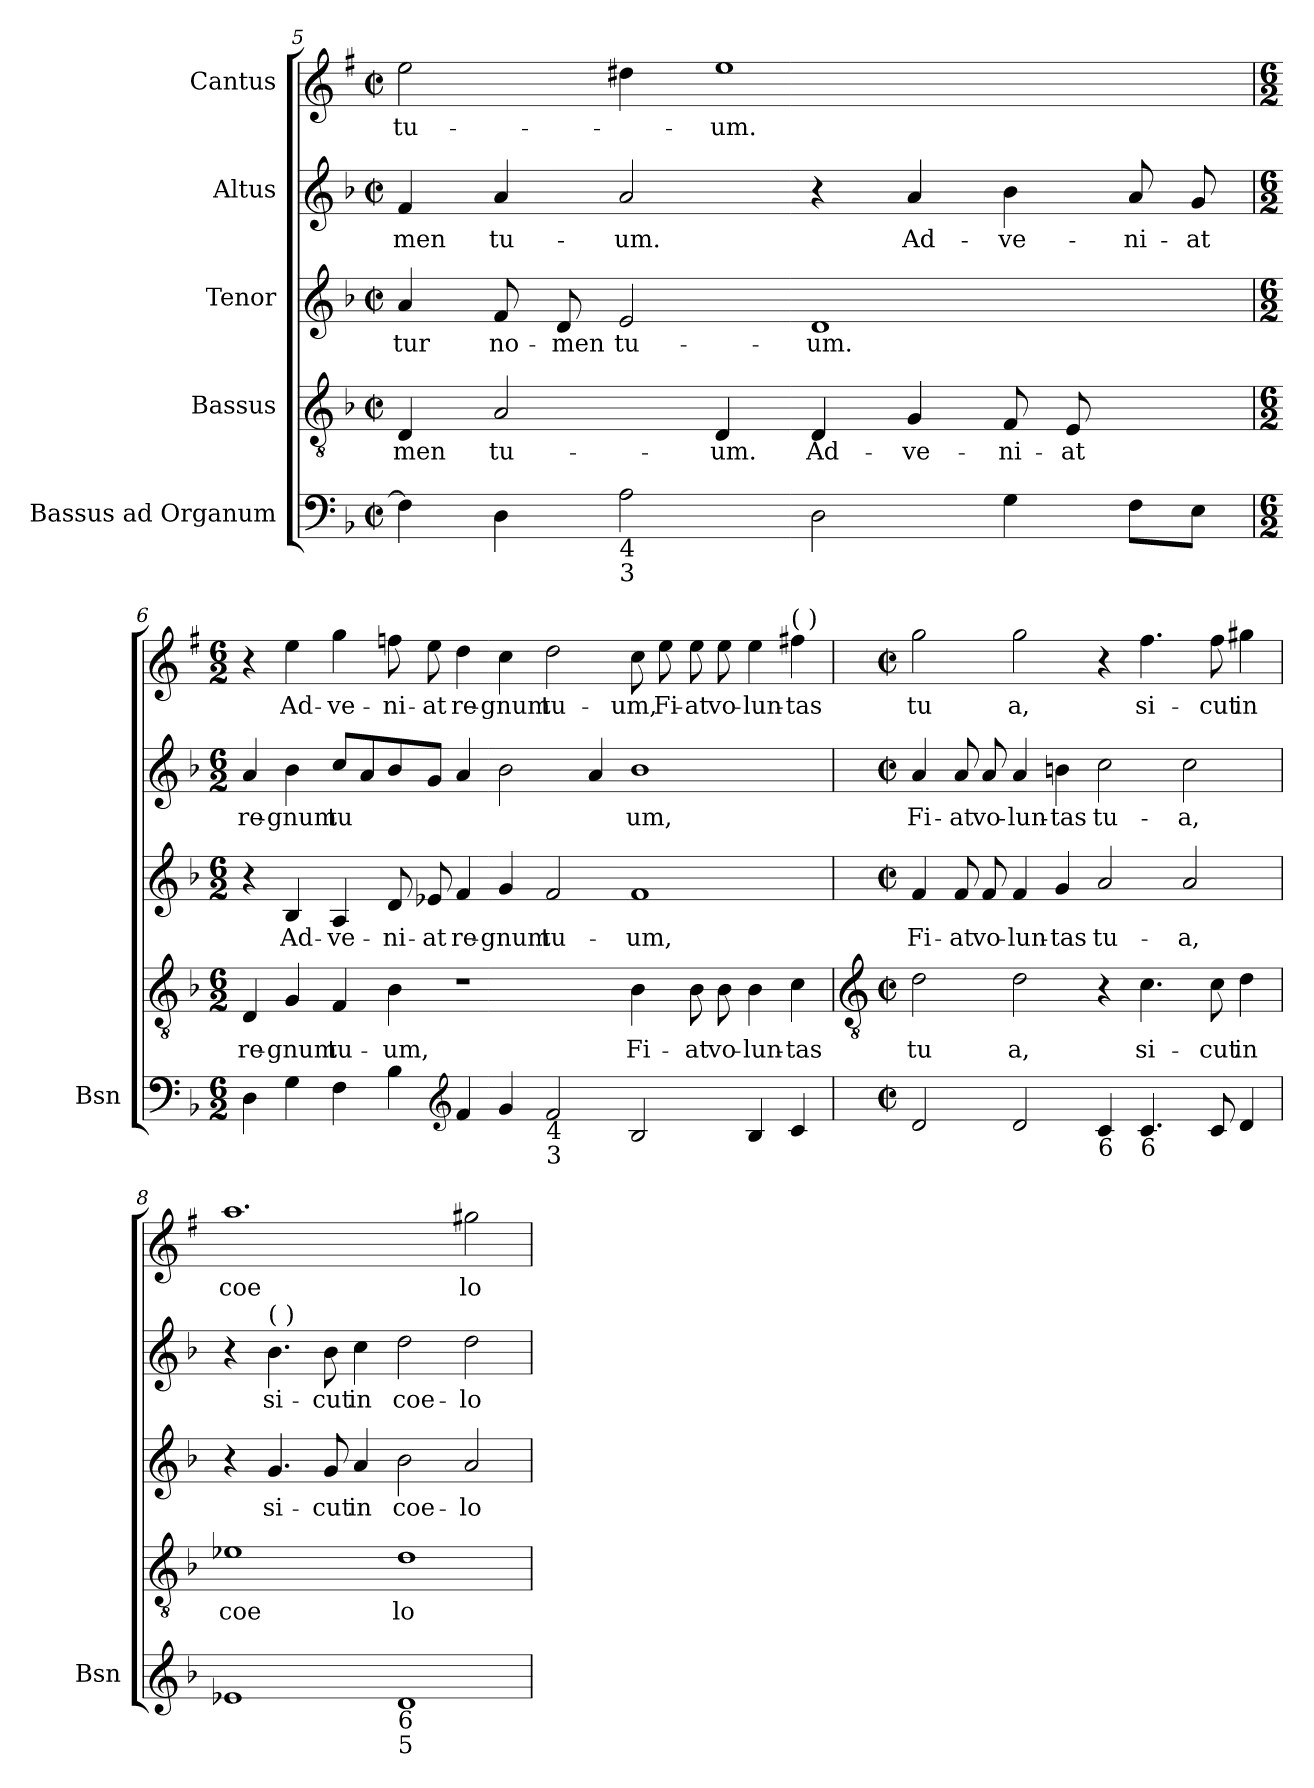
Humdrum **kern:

**kern	**kern	**text	**kern	**text	**kern	**text	**kern	**text
*part5	*part4	*part4	*part3	*part3	*part2	*part2	*part1	*part1
*staff5	*staff4	*staff4	*staff3	*staff3	*staff2	*staff2	*staff1	*staff1
*I"Bassus ad Organum	*I"Bassus	*	*I"Tenor	*	*I"Altus	*	*I"Cantus	*
*I'Bsn	*	*	*	*	*	*	*	*
*clefF4	*clefGv2	*	*clefG2	*	*clefG2	*	*clefG2	*
*	*	*	*	*	*	*	*ITrd1c2	*
*k[b-]	*k[b-]	*	*k[b-]	*	*k[b-]	*	*k[b-]	*
*F:	*F:	*	*F:	*	*F:	*	*F:	*
*M4/2	*M4/2	*	*M4/2	*	*M4/2	*	*M4/2	*
*met(c|)	*met(c|)	*	*met(c|)	*	*met(c|)	*	*met(c|)	*
=5	=5	=5	=5	=5	=5	=5	=5	=5
!	!	!LO:LY:b	!	!LO:LY:b	!	!LO:LY:b	!	!LO:LY:b
4F]	4D	-men	4a	-tur	4f	-men	2dd	tu-
!	!	!LO:LY:b	!	!LO:LY:b	!	!LO:LY:b	!	!
4D	2A	tu-	8f	no-	4a	tu-	.	.
!	!	!	!	!LO:LY:b	!	!	!	!
.	.	.	8d	-men	.	.	.	.
!LO:TX:b:t=4	!	!	!	!	!	!	!	!
!LO:TX:b:t=3	!	!	!	!	!	!	!	!
!	!	!	!	!LO:LY:b	!	!LO:LY:b	!	!
2A	.	.	2e	tu-	2a	-um.	4cc#X	.
!	!	!LO:LY:b	!	!	!	!	!	!LO:LY:b
.	4D	-um.	.	.	.	.	1dd	-um.
!	!	!LO:LY:b	!	!LO:LY:b	!	!	!	!
2D	4D	Ad-	1d	-um.	4r	.	.	.
!	!	!LO:LY:b	!	!	!	!LO:LY:b	!	!
.	4G	-ve-	.	.	4a	Ad-	.	.
!	!	!LO:LY:b	!	!	!	!LO:LY:b	!	!
4G	8F	-ni-	.	.	4b-	-ve-	.	.
!	!	!LO:LY:b	!	!	!	!	!	!
.	8E	-at	.	.	.	.	.	.
!	!	!	!	!	!	!LO:LY:b	!	!
8FL	4ryy	.	.	.	8a	-ni-	4ryy	.
!	!	!	!	!	!	!LO:LY:b	!	!
8EJ	.	.	.	.	8g	-at	.	.
=6	=6	=6	=6	=6	=6	=6	=6	=6
*M6/2	*M6/2	*	*M6/2	*	*M6/2	*	*M6/2	*
!	!	!LO:LY:b	!	!	!	!LO:LY:b	!	!
4D	4D	re-	4r	.	4a	re-	4r	.
!	!	!LO:LY:b	!	!LO:LY:b	!	!LO:LY:b	!	!LO:LY:b
4G	4G	-gnum	4B-	Ad-	4b-	-gnum	4dd	Ad-
!	!	!LO:LY:b	!	!LO:LY:b	!	!LO:LY:b	!	!LO:LY:b
4F	4F	tu-	4A	-ve-	8ccL	tu	4ff	-ve-
.	.	.	.	.	8a	.	.	.
!	!	!LO:LY:b	!	!LO:LY:b	!	!	!	!LO:LY:b
4B-	4B-	-um,	8d	-ni-	8b-	.	8ee-X	-ni-
!	!	!	!	!LO:LY:b	!	!	!	!LO:LY:b
.	.	.	8e-X	-at	8gJ	.	8dd	-at
*clefG2	*	*	*	*	*	*	*	*
!	!	!	!	!LO:LY:b	!	!	!	!LO:LY:b
4f	1r	.	4f	re-	4a	.	4cc	re-
!	!	!	!	!LO:LY:b	!	!	!	!LO:LY:b
4g	.	.	4g	-gnum	2b-	.	4b-	-gnum
!LO:TX:b:t=4	!	!	!	!	!	!	!	!
!LO:TX:b:t=3	!	!	!	!	!	!	!	!
!	!	!	!	!LO:LY:b	!	!	!	!LO:LY:b
2f	.	.	2f	tu-	.	.	2cc	tu-
.	.	.	.	.	4a	.	.	.
!	!	!LO:LY:b	!	!LO:LY:b	!	!LO:LY:b	!	!LO:LY:b
2B-	4B-	Fi-	1f	-um,	1b-	um,	8b-	-um,
!	!	!	!	!	!	!	!	!LO:LY:b
.	.	.	.	.	.	.	8dd	Fi-
!	!	!LO:LY:b	!	!	!	!	!	!LO:LY:b
.	8B-	-at	.	.	.	.	8dd	-at
!	!	!LO:LY:b	!	!	!	!	!	!LO:LY:b
.	8B-	vo-	.	.	.	.	8dd	vo-
!	!	!LO:LY:b	!	!	!	!	!	!LO:LY:b
4B-	4B-	-lun-	.	.	.	.	4dd	-lun-
!	!	!	!	!	!	!	!LO:TX:a:t=(  )	!
!	!	!LO:LY:b	!	!	!	!	!	!LO:LY:b
4c	4c	-tas	.	.	.	.	4ee	-tas
!!LO:LB:g=z
=7	=7	=7	=7	=7	=7	=7	=7	=7
*	*clefGv2	*	*	*	*	*	*	*
*M4/2	*M4/2	*	*M4/2	*	*M4/2	*	*M4/2	*
*met(c|)	*met(c|)	*	*met(c|)	*	*met(c|)	*	*met(c|)	*
!	!	!LO:LY:b	!	!LO:LY:b	!	!LO:LY:b	!	!LO:LY:b
2d	2d	tu	4f	Fi-	4a	Fi-	2ff	tu
!	!	!	!	!LO:LY:b	!	!LO:LY:b	!	!
.	.	.	8f	-at	8a	-at	.	.
!	!	!	!	!LO:LY:b	!	!LO:LY:b	!	!
.	.	.	8f	vo-	8a	vo-	.	.
!	!	!LO:LY:b	!	!LO:LY:b	!	!LO:LY:b	!	!LO:LY:b
2d	2d	a,	4f	-lun-	4a	-lun-	2ff	a,
!	!	!	!	!LO:LY:b	!	!LO:LY:b	!	!
.	.	.	4g	-tas	4bn	-tas	.	.
!LO:TX:b:t=6	!	!	!	!	!	!	!	!
!	!	!	!	!LO:LY:b	!	!LO:LY:b	!	!
4c	4r	.	2a	tu-	2cc	tu-	4r	.
!LO:TX:b:t=6	!	!	!	!	!	!	!	!
!	!	!LO:LY:b	!	!	!	!	!	!LO:LY:b
4.c	4.c	si-	.	.	.	.	4.ee	si-
!	!	!	!	!LO:LY:b	!	!LO:LY:b	!	!
.	.	.	2a	-a,	2cc	-a,	.	.
!	!	!LO:LY:b	!	!	!	!	!	!LO:LY:b
8c	8c	-cut	.	.	.	.	8ee	-cut
!	!	!LO:LY:b	!	!	!	!	!	!LO:LY:b
4d	4d	in	.	.	.	.	4ff#X	in
=8	=8	=8	=8	=8	=8	=8	=8	=8
!	!	!LO:LY:b	!	!	!	!	!	!LO:LY:b
1e-X	1e-X	coe	4r	.	4r	.	1.gg	coe
!	!	!	!	!	!LO:TX:a:t=(  )	!	!	!
!	!	!	!	!LO:LY:b	!	!LO:LY:b	!	!
.	.	.	4.g	si-	4.b-	si-	.	.
!	!	!	!	!LO:LY:b	!	!LO:LY:b	!	!
.	.	.	8g	-cut	8b-	-cut	.	.
!	!	!	!	!LO:LY:b	!	!LO:LY:b	!	!
.	.	.	4a	in	4cc	in	.	.
!LO:TX:b:t=6	!	!	!	!	!	!	!	!
!LO:TX:b:t=5	!	!	!	!	!	!	!	!
!	!	!LO:LY:b	!	!LO:LY:b	!	!LO:LY:b	!	!
1d	1d	lo	2b-	coe-	2dd	coe-	.	.
!	!	!	!	!LO:LY:b	!	!LO:LY:b	!	!LO:LY:b
.	.	.	2a	-lo	2dd	-lo	2ff#X	lo
=	=	=	=	=	=	=	=	=
*-	*-	*-	*-	*-	*-	*-	*-	*-
